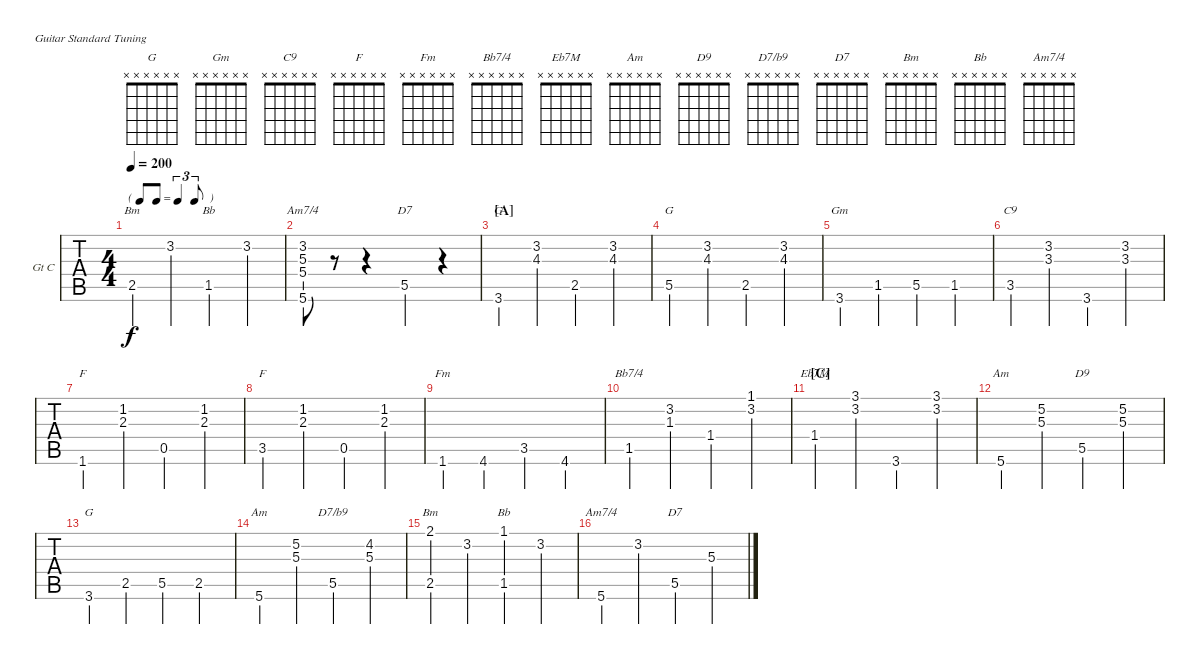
\bracketExtendMode nobrackets
\firstSystemTrackNameOrientation horizontal
\otherSystemsTrackNameOrientation horizontal
\track ("Guitar Chords" "Gt C") {instrument acousticguitarsteel}
\staff {tabs}
\tuning (E4 B3 G3 D3 A2 E2)
\chord ("G" x x x x x x)
\chord ("Gm" x x x x x x)
\chord ("C9" x x x x x x)
\chord ("F" x x x x x x)
\chord ("Fm" x x x x x x)
\chord ("Bb7/4" x x x x x x)
\chord ("Eb7M" x x x x x x)
\chord ("Am" x x x x x x)
\chord ("D9" x x x x x x)
\chord ("D7/b9" x x x x x x)
\chord ("D7" x x x x x x)
\chord ("Bm" x x x x x x)
\chord ("Bb" x x x x x x)
\chord ("Am7/4" x x x x x x)
\ts (4 4)
\tf triplet8th
\tempo 200
\clef g2
\ks g
2.5.4{ch "Bm" dy f} 3.2.4 1.5.4{ch "Bb"} 3.2.4 |
(5.6 5.4 5.3 3.2).8{ch "Am7/4"} r.8 r.4 5.5.4{ch "D7"} r.4 |
\section ("A" "")
3.6.4{ch "G"} (3.2 4.3).4 2.5.4 (3.2 4.3).4 |
5.5.4{ch "G"} (3.2 4.3).4 2.5.4 (3.2 4.3).4 |
3.6.4{ch "Gm"} 1.5.4 5.5.4 1.5.4 |
3.5.4{ch "C9"} (3.3 3.2).4 3.6.4 (3.3 3.2).4 |
1.6.4{ch "F"} (1.2 2.3).4 0.5.4 (1.2 2.3).4 |
3.5.4{ch "F"} (1.2 2.3).4 0.5.4 (1.2 2.3).4 |
1.6.4{ch "Fm"} 4.6.4 3.5.4 4.6.4 |
1.5.4{ch "Bb7/4"} (1.3 3.2).4 1.4.4 (3.2 1.1).4 |
\section ("C" "")
1.4.4{ch "Eb7M"} (3.2 3.1).4 3.6.4 (3.2 3.1).4 |
5.6.4{ch "Am"} (5.3 5.2).4 5.5.4{ch "D9"} (5.3 5.2).4 |
3.6.4{ch "G"} 2.5.4 5.5.4 2.5.4 |
5.6.4{ch "Am"} (5.3 5.2).4 5.5.4{ch "D7/b9"} (5.3 4.2).4 |
(2.5 2.1).4{ch "Bm"} 3.2.4 (1.5 1.1).4{ch "Bb"} 3.2.4 |
5.6.4{ch "Am7/4"} 3.2.4 5.5.4{ch "D7"} 5.3.4
